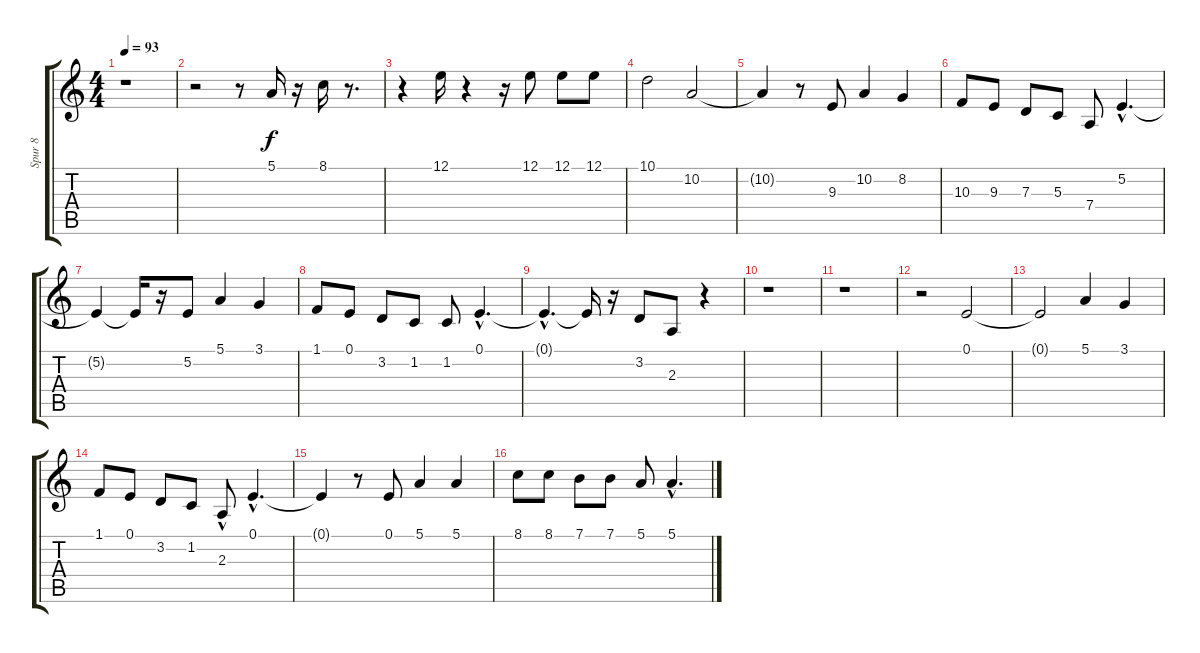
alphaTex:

\track ("Spur 8" "Spur 8") {instrument tenorsax}
\staff {score tabs}
\tuning (E4 B3 G3 D3 A2 E2) {hide}
\ts (4 4)
\tempo 93
\clef g2
\ks c
r.1{dy f} |
r.2 r.8 5.1.16 r.16 8.1.16 r.8{d} |
r.4 12.1.16 r.4 r.16 12.1.8 12.1.8 12.1.8 |
10.1.2 10.2.2 |
10.2{t}.4 r.8 9.3.8 10.2.4 8.2.4 |
10.3.8 9.3.8 7.3.8 5.3.8 7.4.8 5.2{hac}.4{d} |
5.2{t}.4 5.2{t}.16 r.16 5.2.8 5.1.4 3.1.4 |
1.1.8 0.1.8 3.2.8 1.2.8 1.2.8 0.1{hac}.4{d} |
0.1{hac t}.4{d} 0.1{t}.16 r.16 3.2.8{volume 13} 2.3.8{volume 13} r.4 |
r.1 |
r.1 |
r.2 0.1.2 |
0.1{t}.2 5.1.4 3.1.4 |
1.1.8 0.1.8 3.2.8 1.2.8 2.3{hac}.8 0.1{hac}.4{d} |
0.1{t}.4 r.8 0.1.8 5.1.4 5.1.4 |
8.1.8 8.1.8 7.1.8 7.1.8 5.1.8 5.1{hac}.4{d}
